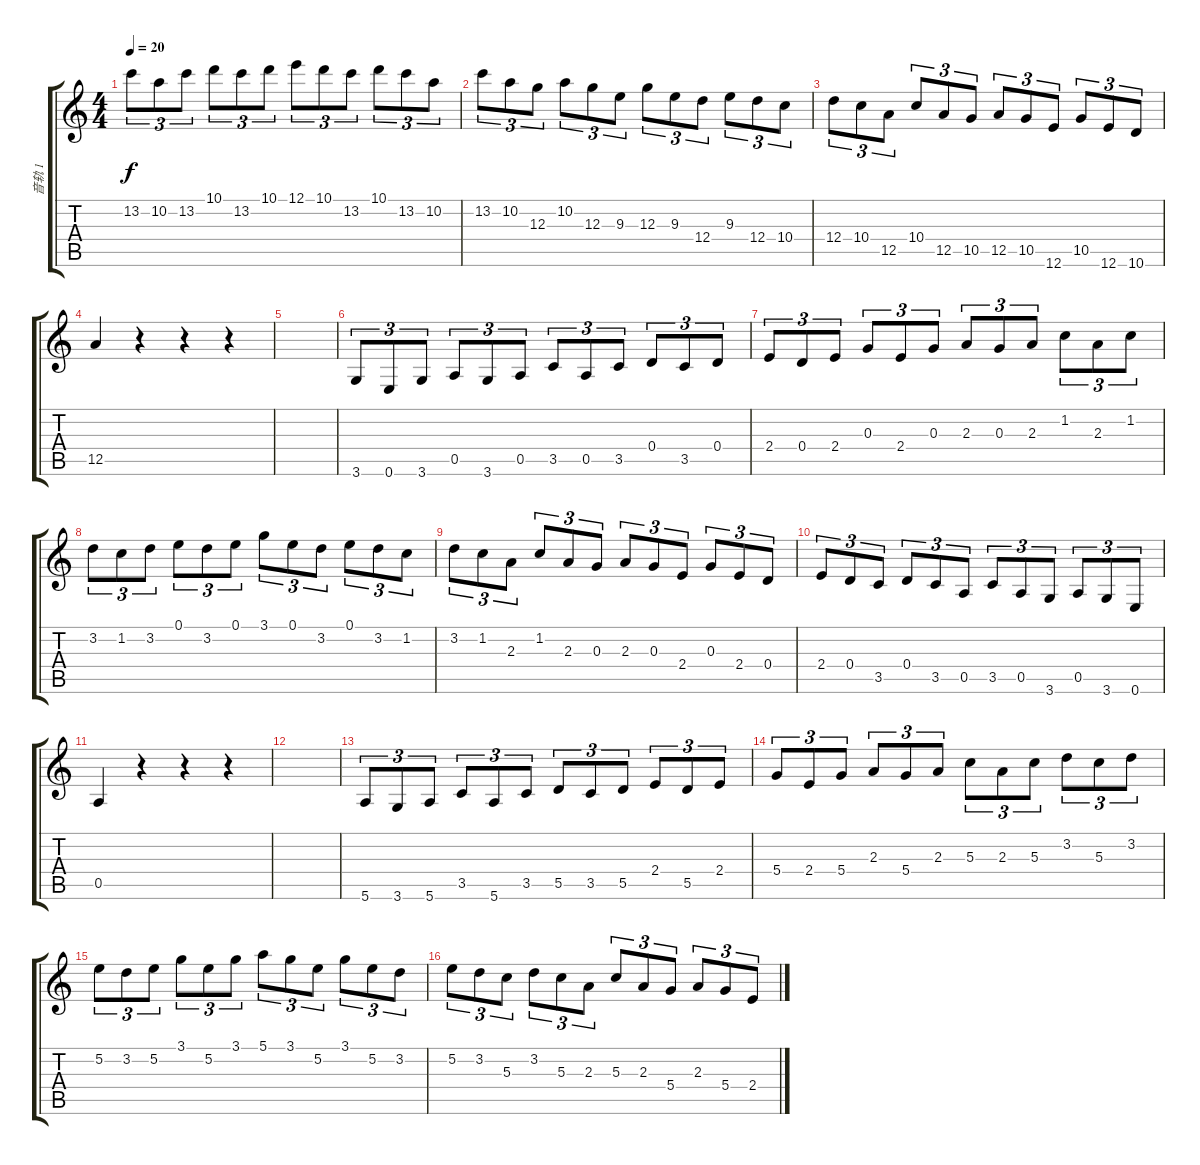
\track ("音轨 1" "音轨 1") {instrument acousticguitarnylon}
\staff {score tabs}
\tuning (E4 B3 G3 D3 A2 E2) {hide}
\ts (4 4)
\tempo 20
\clef g2
\ks c
13.2.8{tu (3 2) dy f} 10.2.8{tu (3 2)} 13.2.8{tu (3 2)} 10.1.8{tu (3 2)} 13.2.8{tu (3 2)} 10.1.8{tu (3 2)} 12.1.8{tu (3 2)} 10.1.8{tu (3 2)} 13.2.8{tu (3 2)} 10.1.8{tu (3 2)} 13.2.8{tu (3 2)} 10.2.8{tu (3 2)} |
13.2.8{tu (3 2)} 10.2.8{tu (3 2)} 12.3.8{tu (3 2)} 10.2.8{tu (3 2)} 12.3.8{tu (3 2)} 9.3.8{tu (3 2)} 12.3.8{tu (3 2)} 9.3.8{tu (3 2)} 12.4.8{tu (3 2)} 9.3.8{tu (3 2)} 12.4.8{tu (3 2)} 10.4.8{tu (3 2)} |
12.4.8{tu (3 2)} 10.4.8{tu (3 2)} 12.5.8{tu (3 2)} 10.4.8{tu (3 2)} 12.5.8{tu (3 2)} 10.5.8{tu (3 2)} 12.5.8{tu (3 2)} 10.5.8{tu (3 2)} 12.6.8{tu (3 2)} 10.5.8{tu (3 2)} 12.6.8{tu (3 2)} 10.6.8{tu (3 2)} |
12.5.4 r.4 r.4 r.4 |
|
3.6.8{tu (3 2)} 0.6.8{tu (3 2)} 3.6.8{tu (3 2)} 0.5.8{tu (3 2)} 3.6.8{tu (3 2)} 0.5.8{tu (3 2)} 3.5.8{tu (3 2)} 0.5.8{tu (3 2)} 3.5.8{tu (3 2)} 0.4.8{tu (3 2)} 3.5.8{tu (3 2)} 0.4.8{tu (3 2)} |
2.4.8{tu (3 2)} 0.4.8{tu (3 2)} 2.4.8{tu (3 2)} 0.3.8{tu (3 2)} 2.4.8{tu (3 2)} 0.3.8{tu (3 2)} 2.3.8{tu (3 2)} 0.3.8{tu (3 2)} 2.3.8{tu (3 2)} 1.2.8{tu (3 2)} 2.3.8{tu (3 2)} 1.2.8{tu (3 2)} |
3.2.8{tu (3 2)} 1.2.8{tu (3 2)} 3.2.8{tu (3 2)} 0.1.8{tu (3 2)} 3.2.8{tu (3 2)} 0.1.8{tu (3 2)} 3.1.8{tu (3 2)} 0.1.8{tu (3 2)} 3.2.8{tu (3 2)} 0.1.8{tu (3 2)} 3.2.8{tu (3 2)} 1.2.8{tu (3 2)} |
3.2.8{tu (3 2)} 1.2.8{tu (3 2)} 2.3.8{tu (3 2)} 1.2.8{tu (3 2)} 2.3.8{tu (3 2)} 0.3.8{tu (3 2)} 2.3.8{tu (3 2)} 0.3.8{tu (3 2)} 2.4.8{tu (3 2)} 0.3.8{tu (3 2)} 2.4.8{tu (3 2)} 0.4.8{tu (3 2)} |
2.4.8{tu (3 2)} 0.4.8{tu (3 2)} 3.5.8{tu (3 2)} 0.4.8{tu (3 2)} 3.5.8{tu (3 2)} 0.5.8{tu (3 2)} 3.5.8{tu (3 2)} 0.5.8{tu (3 2)} 3.6.8{tu (3 2)} 0.5.8{tu (3 2)} 3.6.8{tu (3 2)} 0.6.8{tu (3 2)} |
0.5.4 r.4 r.4 r.4 |
|
5.6.8{tu (3 2)} 3.6.8{tu (3 2)} 5.6.8{tu (3 2)} 3.5.8{tu (3 2)} 5.6.8{tu (3 2)} 3.5.8{tu (3 2)} 5.5.8{tu (3 2)} 3.5.8{tu (3 2)} 5.5.8{tu (3 2)} 2.4.8{tu (3 2)} 5.5.8{tu (3 2)} 2.4.8{tu (3 2)} |
5.4.8{tu (3 2)} 2.4.8{tu (3 2)} 5.4.8{tu (3 2)} 2.3.8{tu (3 2)} 5.4.8{tu (3 2)} 2.3.8{tu (3 2)} 5.3.8{tu (3 2)} 2.3.8{tu (3 2)} 5.3.8{tu (3 2)} 3.2.8{tu (3 2)} 5.3.8{tu (3 2)} 3.2.8{tu (3 2)} |
5.2.8{tu (3 2)} 3.2.8{tu (3 2)} 5.2.8{tu (3 2)} 3.1.8{tu (3 2)} 5.2.8{tu (3 2)} 3.1.8{tu (3 2)} 5.1.8{tu (3 2)} 3.1.8{tu (3 2)} 5.2.8{tu (3 2)} 3.1.8{tu (3 2)} 5.2.8{tu (3 2)} 3.2.8{tu (3 2)} |
5.2.8{tu (3 2)} 3.2.8{tu (3 2)} 5.3.8{tu (3 2)} 3.2.8{tu (3 2)} 5.3.8{tu (3 2)} 2.3.8{tu (3 2)} 5.3.8{tu (3 2)} 2.3.8{tu (3 2)} 5.4.8{tu (3 2)} 2.3.8{tu (3 2)} 5.4.8{tu (3 2)} 2.4.8{tu (3 2)}
